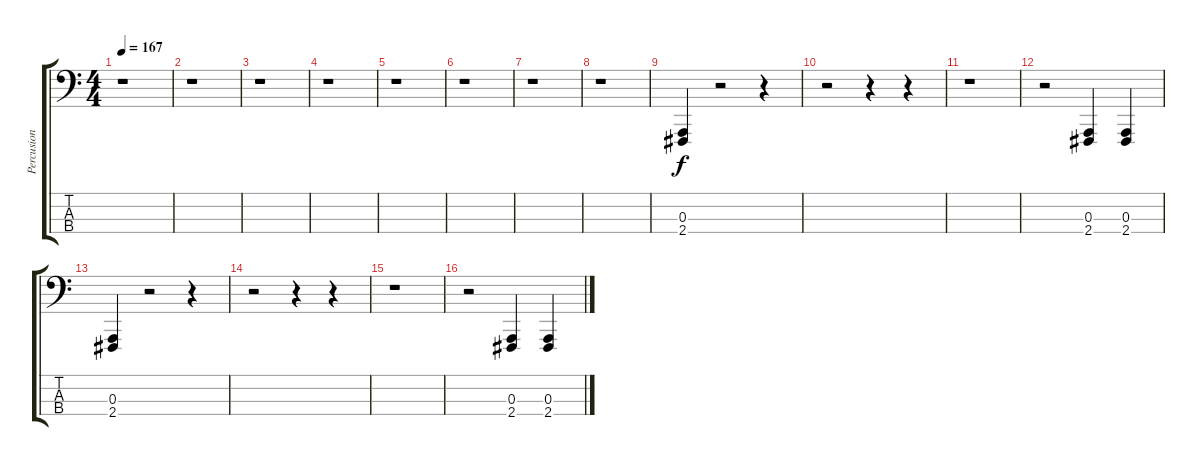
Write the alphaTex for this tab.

\track ("Percusion" "Percusion") {instrument timpani}
\staff {score tabs}
\tuning (G2 D2 A1 E1) {hide}
\ts (4 4)
\tempo 167
\clef f4
\ks c
r.1{dy f} |
r.1 |
r.1 |
r.1 |
r.1 |
r.1 |
r.1 |
r.1 |
(0.3 2.4).4 r.2 r.4 |
r.2 r.4 r.4 |
r.1 |
r.2 (0.3 2.4).4 (0.3 2.4).4 |
(0.3 2.4).4 r.2 r.4 |
r.2 r.4 r.4 |
r.1 |
r.2 (0.3 2.4).4 (0.3 2.4).4
